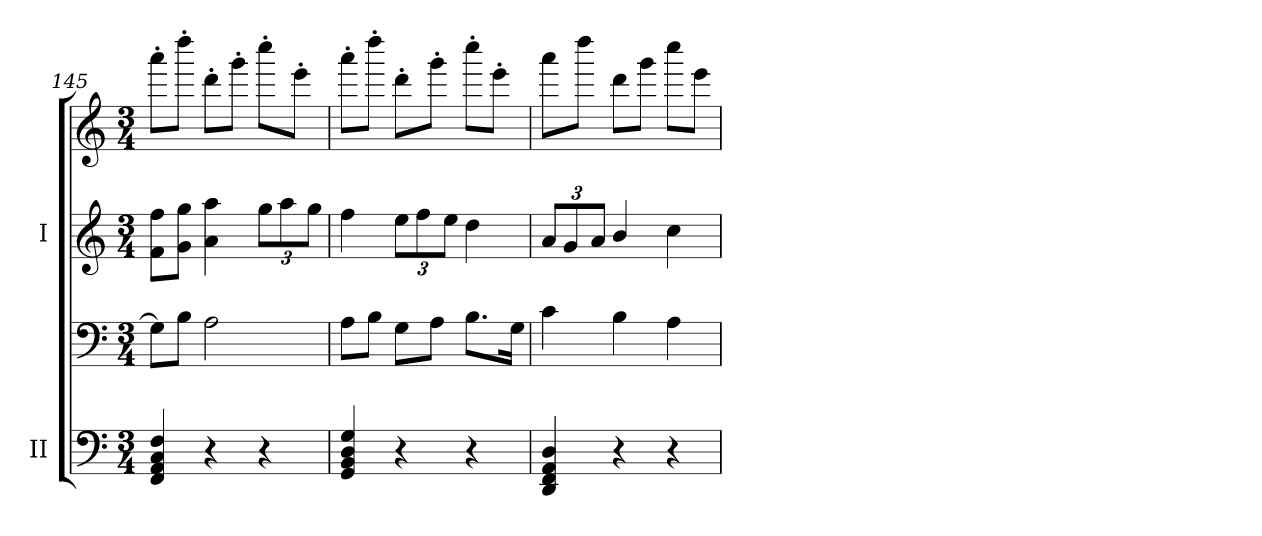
**kern	**kern	**kern	**kern
*part2	*part2	*part1	*part1
*staff4	*staff3	*staff2	*staff1
*I"II	*	*I"I	*
*I'II	*	*I'I	*
*clefF4	*clefF4	*clefG2	*clefG2
*k[]	*k[]	*k[]	*k[]
*M3/4	*M3/4	*M3/4	*M3/4
=145	=145	=145	=145
4FF/ 4AA/ 4C/ 4F/	8G\L]	8f\ 8ff\L	8aaa'\L
.	8B\J	8g\ 8gg\J	8dddd'\J
4r	2A\	4a\ 4aa\	8ddd'\L
.	.	.	8ggg'\J
*	*	*Xbrackettup	*
4r	.	12gg\L	8cccc'\L
.	.	12aa\	.
.	.	.	8eee'\J
.	.	12gg\J	.
!!LO:LB:g=z
=146	=146	=146	=146
4GG/ 4BB/ 4D/ 4G/	8A\L	4ff\	8aaa'\L
.	8B\J	.	8dddd'\J
4r	8G\L	12ee\L	8ddd'\L
.	.	12ff\	.
.	8A\J	.	8ggg'\J
.	.	12ee\J	.
4r	8.B\L	4dd\	8cccc'\L
.	.	.	8eee'\J
.	16G\Jk	.	.
=147	=147	=147	=147
4DD/ 4FF/ 4AA/ 4D/	4c\	12a/L	8aaa\L
.	.	12g/	.
.	.	.	8dddd\J
.	.	12a/J	.
4r	4B\	4b/	8ddd\L
.	.	.	8ggg\J
4r	4A\	4cc\	8cccc\L
.	.	.	8eee\J
=	=	=	=
*-	*-	*-	*-
